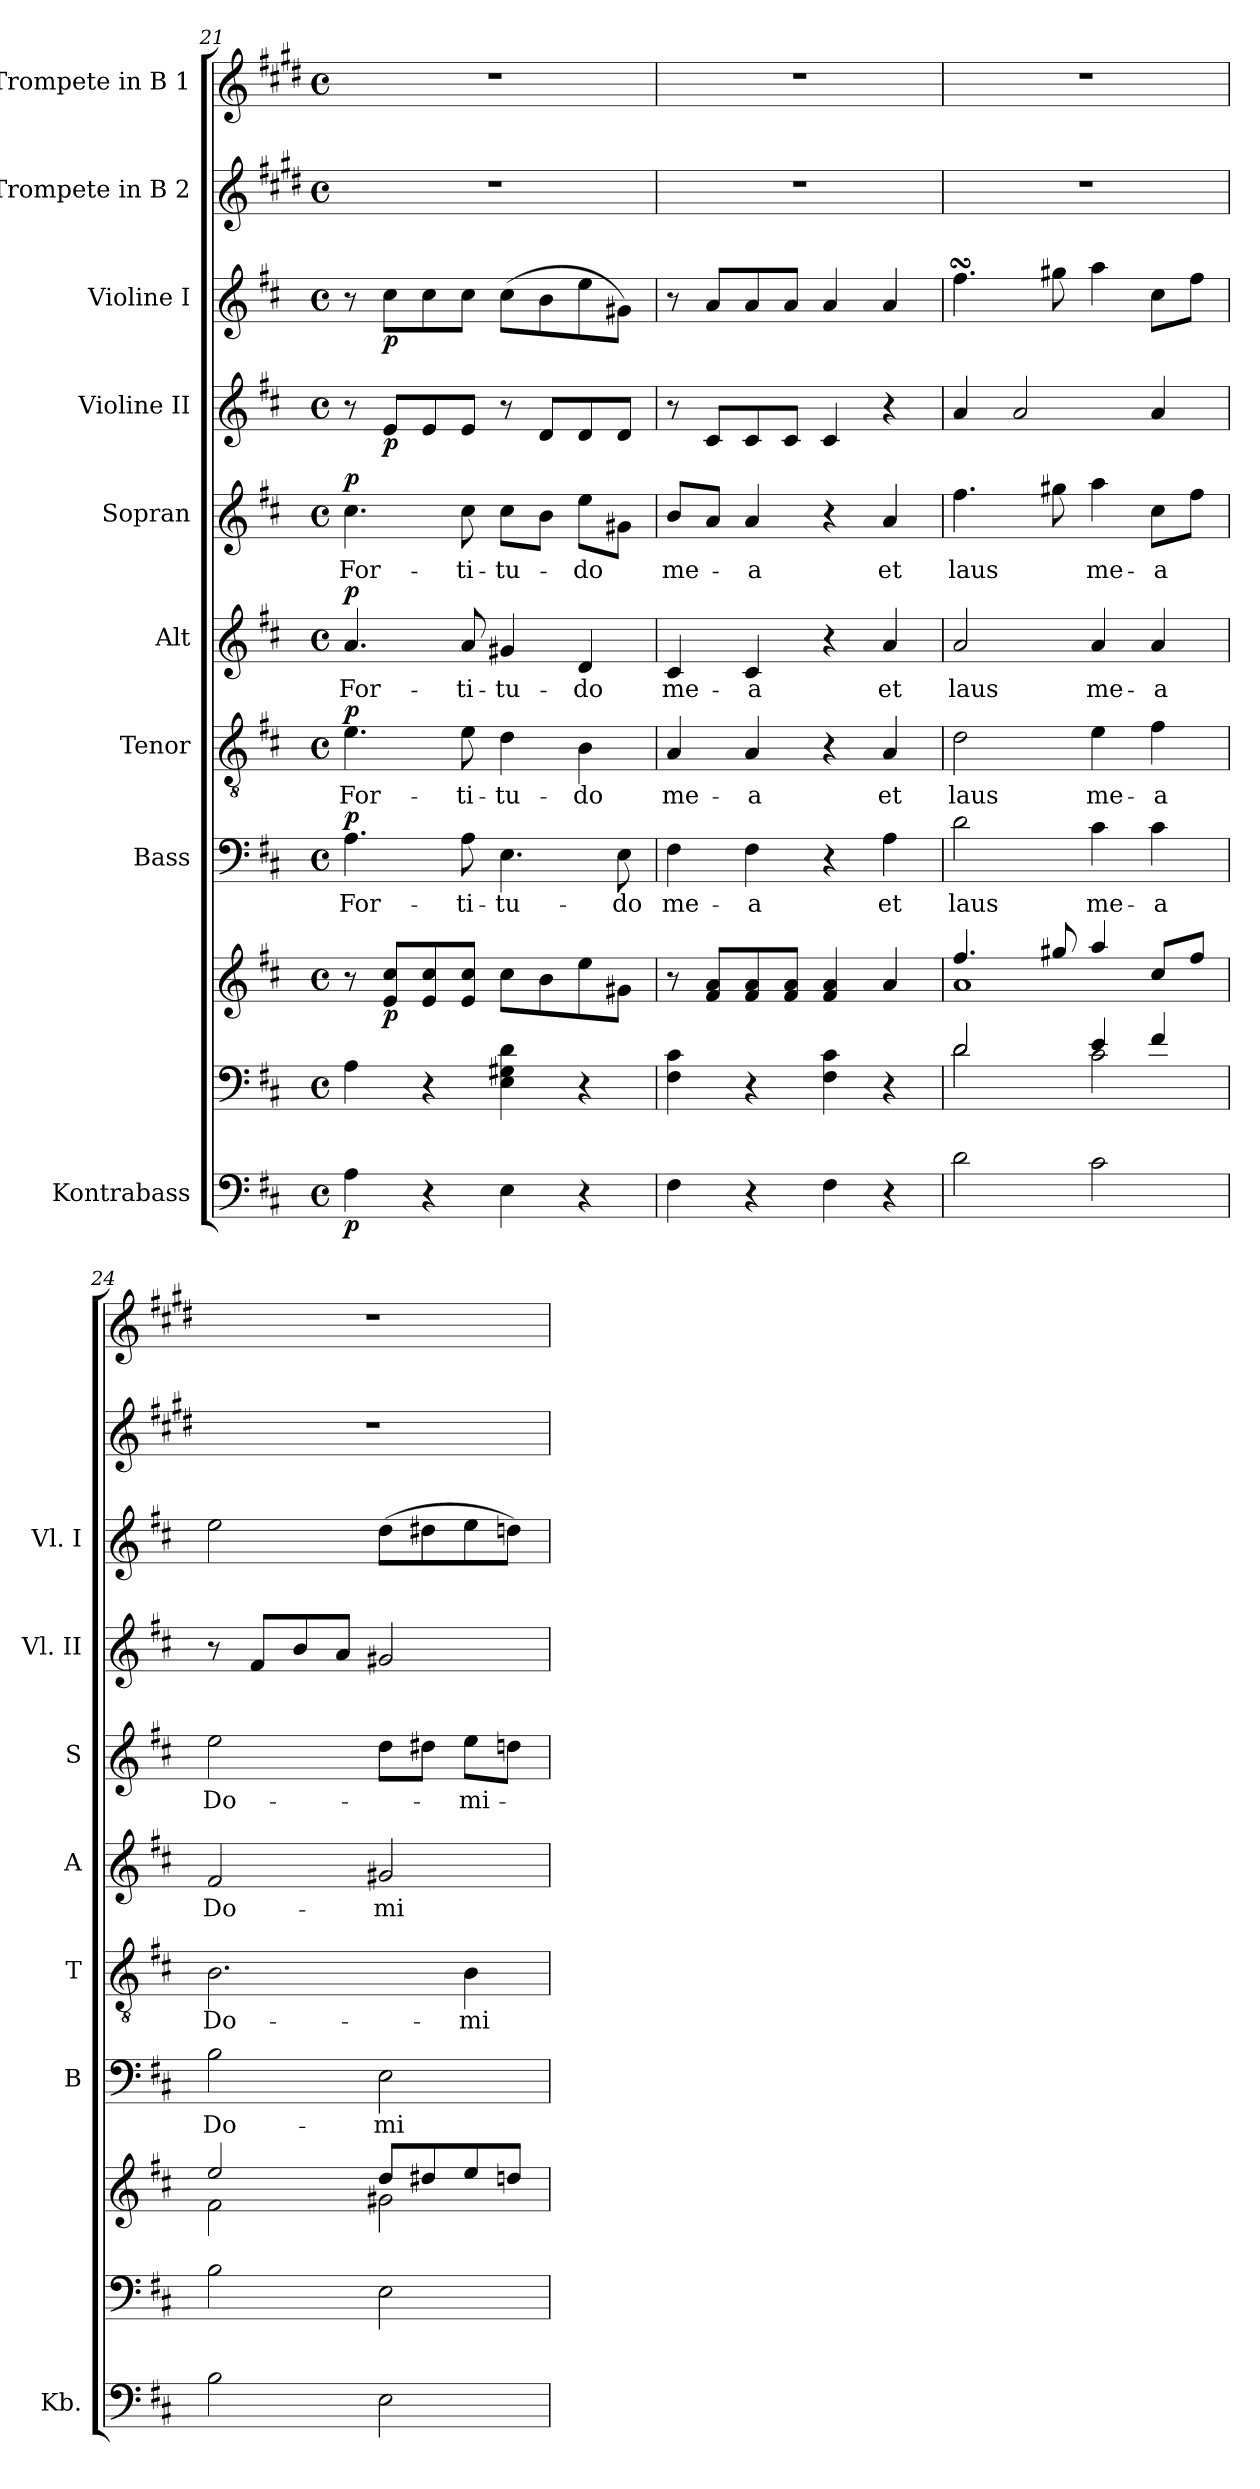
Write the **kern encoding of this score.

**kern	**dynam	**kern	**kern	**dynam	**kern	**text	**dynam	**kern	**text	**dynam	**kern	**text	**dynam	**kern	**text	**dynam	**kern	**dynam	**kern	**dynam	**kern	**kern
*part10	*part10	*part9	*part9	*part9	*part8	*part8	*part8	*part7	*part7	*part7	*part6	*part6	*part6	*part5	*part5	*part5	*part4	*part4	*part3	*part3	*part2	*part1
*staff11	*staff11	*staff10	*staff9	*staff9/10	*staff8	*staff8	*staff8	*staff7	*staff7	*staff7	*staff6	*staff6	*staff6	*staff5	*staff5	*staff5	*staff4	*staff4	*staff3	*staff3	*staff2	*staff1
*I"Kontrabass	*	*	*	*	*I"Bass	*	*	*I"Tenor	*	*	*I"Alt	*	*	*I"Sopran	*	*	*I"Violine II	*	*I"Violine I	*	*I"Trompete in B 2	*I"Trompete in B 1
*I'Kb.	*	*	*	*	*I'B	*	*	*I'T	*	*	*I'A	*	*	*I'S	*	*	*I'Vl. II	*	*I'Vl. I	*	*	*
!!LO:PB:g=z
*clefF4	*	*clefF4	*clefG2	*	*clefF4	*	*	*clefGv2	*	*	*clefG2	*	*	*clefG2	*	*	*clefG2	*	*clefG2	*	*clefG2	*clefG2
*ITrd7c12	*	*	*	*	*	*	*	*	*	*	*	*	*	*	*	*	*	*	*	*	*ITrd1c2	*ITrd1c2
*k[f#c#]	*	*k[f#c#]	*k[f#c#]	*	*k[f#c#]	*	*	*k[f#c#]	*	*	*k[f#c#]	*	*	*k[f#c#]	*	*	*k[f#c#]	*	*k[f#c#]	*	*k[f#c#]	*k[f#c#]
*D:	*	*D:	*D:	*	*D:	*	*	*D:	*	*	*D:	*	*	*D:	*	*	*D:	*	*D:	*	*D:	*D:
*M4/4	*	*M4/4	*M4/4	*	*M4/4	*	*	*M4/4	*	*	*M4/4	*	*	*M4/4	*	*	*M4/4	*	*M4/4	*	*M4/4	*M4/4
*met(c)	*	*met(c)	*met(c)	*	*met(c)	*	*	*met(c)	*	*	*met(c)	*	*	*met(c)	*	*	*met(c)	*	*met(c)	*	*met(c)	*met(c)
=21	=21	=21	=21	=21	=21	=21	=21	=21	=21	=21	=21	=21	=21	=21	=21	=21	=21	=21	=21	=21	=21	=21
!	!LO:DY:b	!	!	!	!	!LO:LY:b	!LO:DY:a	!	!LO:LY:b	!LO:DY:a	!	!LO:LY:b	!LO:DY:a	!	!LO:LY:b	!LO:DY:a	!	!	!	!	!	!
4AA\	p	4A\	8r	.	4.A\	For-	p	4.e\	For-	p	4.a/	For-	p	4.cc#\	For-	p	8r	.	8r	.	1r	1r
!	!	!	!	!LO:DY:b	!	!	!	!	!	!	!	!	!	!	!	!	!	!LO:DY:b	!	!LO:DY:b	!	!
.	.	.	8e/ 8cc#/L	p	.	.	.	.	.	.	.	.	.	.	.	.	8e/L	p	8cc#\L	p	.	.
4r	.	4r	8e/ 8cc#/	.	.	.	.	.	.	.	.	.	.	.	.	.	8e/	.	8cc#\	.	.	.
!	!	!	!	!	!	!LO:LY:b	!	!	!LO:LY:b	!	!	!LO:LY:b	!	!	!LO:LY:b	!	!	!	!	!	!	!
.	.	.	8e/ 8cc#/J	.	8A\	-ti-	.	8e\	-ti-	.	8a/	-ti-	.	8cc#\	-ti-	.	8e/J	.	8cc#\J	.	.	.
!	!	!	!	!	!	!LO:LY:b	!	!	!LO:LY:b	!	!	!LO:LY:b	!	!	!LO:LY:b	!	!	!	!	!	!	!
4EE\	.	4E\ 4G#X\ 4d\	8cc#\L	.	4.E\	-tu-	.	4d\	-tu-	.	4g#X/	-tu-	.	8cc#\L	-tu-	.	8r	.	(>8cc#\L	.	.	.
.	.	.	8b\	.	.	.	.	.	.	.	.	.	.	8b\J	.	.	8d/L	.	8b\	.	.	.
!	!	!	!	!	!	!	!	!	!LO:LY:b	!	!	!LO:LY:b	!	!	!LO:LY:b	!	!	!	!	!	!	!
4r	.	4r	8ee\	.	.	.	.	4B\	-do	.	4d/	-do	.	8ee\L	-do	.	8d/	.	8ee\	.	.	.
!	!	!	!	!	!	!LO:LY:b	!	!	!	!	!	!	!	!	!	!	!	!	!	!	!	!
.	.	.	8g#X\J	.	8E\	-do	.	.	.	.	.	.	.	8g#X\J	.	.	8d/J	.	8g#X\J)	.	.	.
=22	=22	=22	=22	=22	=22	=22	=22	=22	=22	=22	=22	=22	=22	=22	=22	=22	=22	=22	=22	=22	=22	=22
!	!	!	!	!	!	!LO:LY:b	!	!	!LO:LY:b	!	!	!LO:LY:b	!	!	!LO:LY:b	!	!	!	!	!	!	!
4FF#\	.	4F#\ 4c#\	8r	.	4F#\	me-	.	4A/	me-	.	4c#/	me-	.	8b/L	me-	.	8r	.	8r	.	1r	1r
.	.	.	8f#/ 8a/L	.	.	.	.	.	.	.	.	.	.	8a/J	.	.	8c#/L	.	8a/L	.	.	.
!	!	!	!	!	!	!LO:LY:b	!	!	!LO:LY:b	!	!	!LO:LY:b	!	!	!LO:LY:b	!	!	!	!	!	!	!
4r	.	4r	8f#/ 8a/	.	4F#\	-a	.	4A/	-a	.	4c#/	-a	.	4a/	-a	.	8c#/	.	8a/	.	.	.
.	.	.	8f#/ 8a/J	.	.	.	.	.	.	.	.	.	.	.	.	.	8c#/J	.	8a/J	.	.	.
4FF#\	.	4F#\ 4c#\	4f#/ 4a/	.	4r	.	.	4r	.	.	4r	.	.	4r	.	.	4c#/	.	4a/	.	.	.
!	!	!	!	!	!	!LO:LY:b	!	!	!LO:LY:b	!	!	!LO:LY:b	!	!	!LO:LY:b	!	!	!	!	!	!	!
4r	.	4r	4a/	.	4A\	et	.	4A/	et	.	4a/	et	.	4a/	et	.	4r	.	4a/	.	.	.
=23	=23	=23	=23	=23	=23	=23	=23	=23	=23	=23	=23	=23	=23	=23	=23	=23	=23	=23	=23	=23	=23	=23
*	*	*^	*^	*	*	*	*	*	*	*	*	*	*	*	*	*	*	*	*	*	*	*
!	!	!	!	!	!	!	!	!LO:LY:b	!	!	!LO:LY:b	!	!	!LO:LY:b	!	!	!LO:LY:b	!	!	!	!	!	!	!
2D\	.	2d/	2d\	4.ff#/	1a	.	2d\	laus	.	2d\	laus	.	2a/	laus	.	4.ff#\	laus	.	4a/	.	4.ff#sSsS\	.	1r	1r
.	.	.	.	.	.	.	.	.	.	.	.	.	.	.	.	.	.	.	2a/	.	.	.	.	.
.	.	.	.	8gg#X/	.	.	.	.	.	.	.	.	.	.	.	8gg#X\	.	.	.	.	8gg#X\	.	.	.
!	!	!	!	!	!	!	!	!LO:LY:b	!	!	!LO:LY:b	!	!	!LO:LY:b	!	!	!LO:LY:b	!	!	!	!	!	!	!
2C#\	.	4e/	2c#\	4aa/	.	.	4c#\	me-	.	4e\	me-	.	4a/	me-	.	4aa\	me-	.	.	.	4aa\	.	.	.
!	!	!	!	!	!	!	!	!LO:LY:b	!	!	!LO:LY:b	!	!	!LO:LY:b	!	!	!LO:LY:b	!	!	!	!	!	!	!
.	.	4f#/	.	8cc#/L	.	.	4c#\	-a	.	4f#\	-a	.	4a/	-a	.	8cc#\L	-a	.	4a/	.	8cc#\L	.	.	.
.	.	.	.	8ff#/J	.	.	.	.	.	.	.	.	.	.	.	8ff#\J	.	.	.	.	8ff#\J	.	.	.
*	*	*v	*v	*	*	*	*	*	*	*	*	*	*	*	*	*	*	*	*	*	*	*	*	*
=24	=24	=24	=24	=24	=24	=24	=24	=24	=24	=24	=24	=24	=24	=24	=24	=24	=24	=24	=24	=24	=24	=24	=24
!	!	!	!	!	!	!	!LO:LY:b	!	!	!LO:LY:b	!	!	!LO:LY:b	!	!	!LO:LY:b	!	!	!	!	!	!	!
2BB\	.	2B\	2ee/	2f#\	.	2B\	Do-	.	2.B\	Do-	.	2f#/	Do-	.	2ee\	Do-	.	8r	.	2ee\	.	1r	1r
.	.	.	.	.	.	.	.	.	.	.	.	.	.	.	.	.	.	8f#/L	.	.	.	.	.
.	.	.	.	.	.	.	.	.	.	.	.	.	.	.	.	.	.	8b/	.	.	.	.	.
.	.	.	.	.	.	.	.	.	.	.	.	.	.	.	.	.	.	8a/J	.	.	.	.	.
!	!	!	!	!	!	!	!LO:LY:b	!	!	!	!	!	!LO:LY:b	!	!	!	!	!	!	!	!	!	!
2EE\	.	2E\	8dd/L	2g#X\	.	2E\	-mi-	.	.	.	.	2g#X/	-mi-	.	8dd\L	.	.	2g#X/	.	(>8dd\L	.	.	.
.	.	.	8dd#X/	.	.	.	.	.	.	.	.	.	.	.	8dd#X\J	.	.	.	.	8dd#X\	.	.	.
!	!	!	!	!	!	!	!	!	!	!LO:LY:b	!	!	!	!	!	!LO:LY:b	!	!	!	!	!	!	!
.	.	.	8ee/	.	.	.	.	.	4B\	-mi-	.	.	.	.	8ee\L	-mi-	.	.	.	8ee\	.	.	.
.	.	.	8ddn/J	.	.	.	.	.	.	.	.	.	.	.	8ddn\J	.	.	.	.	8ddn\J)	.	.	.
*	*	*	*v	*v	*	*	*	*	*	*	*	*	*	*	*	*	*	*	*	*	*	*	*
=	=	=	=	=	=	=	=	=	=	=	=	=	=	=	=	=	=	=	=	=	=	=
*-	*-	*-	*-	*-	*-	*-	*-	*-	*-	*-	*-	*-	*-	*-	*-	*-	*-	*-	*-	*-	*-	*-
